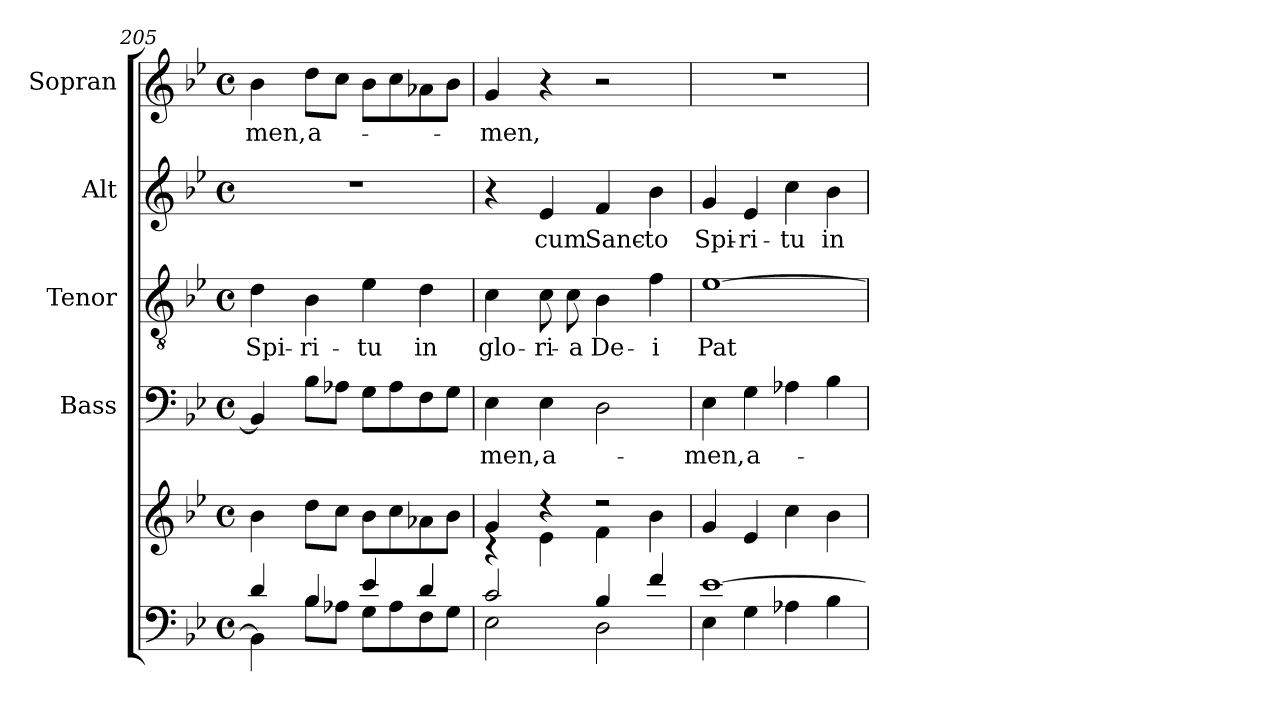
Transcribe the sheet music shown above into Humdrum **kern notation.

**kern	**kern	**kern	**text	**kern	**text	**kern	**text	**kern	**text
*part5	*part5	*part4	*part4	*part3	*part3	*part2	*part2	*part1	*part1
*staff6	*staff5	*staff4	*staff4	*staff3	*staff3	*staff2	*staff2	*staff1	*staff1
*	*	*I"Bass	*	*I"Tenor	*	*I"Alt	*	*I"Sopran	*
*	*	*I'B.	*	*I'T.	*	*I'A.	*	*I'S.	*
*clefF4	*clefG2	*clefF4	*	*clefGv2	*	*clefG2	*	*clefG2	*
*k[b-e-]	*k[b-e-]	*k[b-e-]	*	*k[b-e-]	*	*k[b-e-]	*	*k[b-e-]	*
*B-:	*B-:	*B-:	*	*B-:	*	*B-:	*	*B-:	*
*M4/4	*M4/4	*M4/4	*	*M4/4	*	*M4/4	*	*M4/4	*
*met(c)	*met(c)	*met(c)	*	*met(c)	*	*met(c)	*	*met(c)	*
=205	=205	=205	=205	=205	=205	=205	=205	=205	=205
*^	*	*	*	*	*	*	*	*	*
!	!	!	!	!	!	!LO:LY:b	!	!	!	!LO:LY:b
4d/	4BB-\]	4b-\	4BB-/]	.	4d\	Spi-	1r	.	4b-\	-men,
!	!	!	!	!	!	!LO:LY:b	!	!	!	!LO:LY:b
4B-/	8B-\L	8dd\L	8B-\L	.	4B-\	-ri-	.	.	8dd\L	a-
.	8A-X\J	8cc\J	8A-X\J	.	.	.	.	.	8cc\J	.
!	!	!	!	!	!	!LO:LY:b	!	!	!	!
4e-/	8G\L	8b-\L	8G\L	.	4e-\	-tu	.	.	8b-\L	.
.	8A-\	8cc\	8A-\	.	.	.	.	.	8cc\	.
!	!	!	!	!	!	!LO:LY:b	!	!	!	!
4d/	8F\	8a-X\	8F\	.	4d\	in	.	.	8a-X\	.
.	8G\J	8b-\J	8G\J	.	.	.	.	.	8b-\J	.
=206	=206	=206	=206	=206	=206	=206	=206	=206	=206	=206
*	*	*^	*	*	*	*	*	*	*	*
!	!	!	!	!	!LO:LY:b	!	!LO:LY:b	!	!	!	!LO:LY:b
2c/	2E-\	4g/	4rB	4E-\	-men,	4c\	glo-	4r	.	4g/	-men,
!	!	!	!	!	!LO:LY:b	!	!LO:LY:b	!	!LO:LY:b	!	!
.	.	4rdd	4e-\	4E-\	a-	8c\	-ri-	4e-/	cum	4r	.
!	!	!	!	!	!	!	!LO:LY:b	!	!	!	!
.	.	.	.	.	.	8c\	-a	.	.	.	.
!	!	!	!	!	!	!	!LO:LY:b	!	!LO:LY:b	!	!
4B-/	2D\	2rdd	4f\	2D\	.	4B-\	De-	4f/	Sanc-	2r	.
!	!	!	!	!	!	!	!LO:LY:b	!	!LO:LY:b	!	!
4f/	.	.	4b-\	.	.	4f\	-i	4b-\	-to	.	.
!!LO:PB:g=z
=207	=207	=207	=207	=207	=207	=207	=207	=207	=207	=207	=207
!	!	!	!	!	!LO:LY:b	!	!LO:LY:b	!	!LO:LY:b	!	!
*	*	*v	*v	*	*	*	*	*	*	*	*
[>1e-	4E-\	4g/	4E-\	-men,	[1e-	Pat-	4g/	Spi-	1r	.
!	!	!	!	!LO:LY:b	!	!	!	!LO:LY:b	!	!
.	4G\	4e-/	4G\	a-	.	.	4e-/	-ri-	.	.
!	!	!	!	!	!	!	!	!LO:LY:b	!	!
.	4A-X\	4cc\	4A-X\	.	.	.	4cc\	-tu	.	.
!	!	!	!	!	!	!	!	!LO:LY:b	!	!
.	4B-\	4b-\	4B-\	.	.	.	4b-\	in	.	.
*v	*v	*	*	*	*	*	*	*	*	*
=	=	=	=	=	=	=	=	=	=
*-	*-	*-	*-	*-	*-	*-	*-	*-	*-
